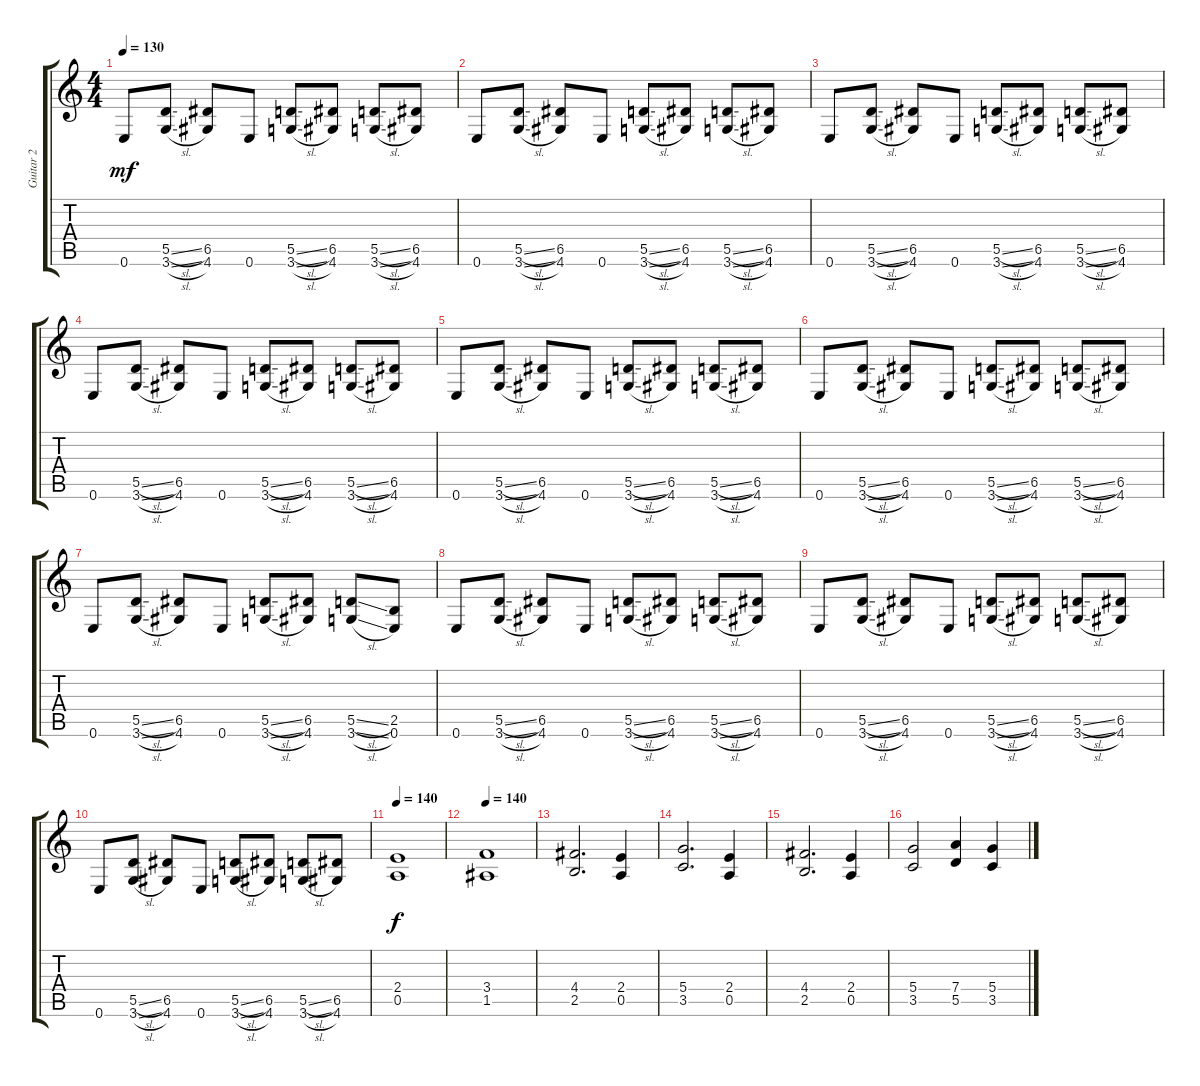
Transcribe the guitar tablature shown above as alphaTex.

\track ("Guitar 2" "Guitar 2") {instrument distortionguitar}
\staff {score tabs}
\tuning (E4 B3 G3 D3 A2 E2) {hide}
\ts (4 4)
\tempo 130
\clef g2
\ks c
0.6.8{dy mf} (5.5{sl} 3.6{sl}).8 (6.5 4.6).8 0.6.8 (5.5{sl} 3.6{sl}).8 (6.5 4.6).8 (5.5{sl} 3.6{sl}).8 (6.5 4.6).8 |
0.6.8 (5.5{sl} 3.6{sl}).8 (6.5 4.6).8 0.6.8 (5.5{sl} 3.6{sl}).8 (6.5 4.6).8 (5.5{sl} 3.6{sl}).8 (6.5 4.6).8 |
0.6.8 (5.5{sl} 3.6{sl}).8 (6.5 4.6).8 0.6.8 (5.5{sl} 3.6{sl}).8 (6.5 4.6).8 (5.5{sl} 3.6{sl}).8 (6.5 4.6).8 |
0.6.8 (5.5{sl} 3.6{sl}).8 (6.5 4.6).8 0.6.8 (5.5{sl} 3.6{sl}).8 (6.5 4.6).8 (5.5{sl} 3.6{sl}).8 (6.5 4.6).8 |
0.6.8 (5.5{sl} 3.6{sl}).8 (6.5 4.6).8 0.6.8 (5.5{sl} 3.6{sl}).8 (6.5 4.6).8 (5.5{sl} 3.6{sl}).8 (6.5 4.6).8 |
0.6.8 (5.5{sl} 3.6{sl}).8 (6.5 4.6).8 0.6.8 (5.5{sl} 3.6{sl}).8 (6.5 4.6).8 (5.5{sl} 3.6{sl}).8 (6.5 4.6).8 |
0.6.8 (5.5{sl} 3.6{sl}).8 (6.5 4.6).8 0.6.8 (5.5{sl} 3.6{sl}).8 (6.5 4.6).8 (5.5{sl} 3.6{sl}).8 (2.5 0.6).8 |
0.6.8 (5.5{sl} 3.6{sl}).8 (6.5 4.6).8 0.6.8 (5.5{sl} 3.6{sl}).8 (6.5 4.6).8 (5.5{sl} 3.6{sl}).8 (6.5 4.6).8 |
0.6.8 (5.5{sl} 3.6{sl}).8 (6.5 4.6).8 0.6.8 (5.5{sl} 3.6{sl}).8 (6.5 4.6).8 (5.5{sl} 3.6{sl}).8 (6.5 4.6).8 |
0.6.8 (5.5{sl} 3.6{sl}).8 (6.5 4.6).8 0.6.8 (5.5{sl} 3.6{sl}).8 (6.5 4.6).8 (5.5{sl} 3.6{sl}).8 (6.5 4.6).8 |
\tempo 140
(2.4 0.5).1{dy f} |
\tempo 140
(3.4 1.5).1 |
(4.4 2.5).2{d} (2.4 0.5).4 |
(5.4 3.5).2{d} (2.4 0.5).4 |
(4.4 2.5).2{d} (2.4 0.5).4 |
(5.4 3.5).2 (7.4 5.5).4 (5.4 3.5).4
